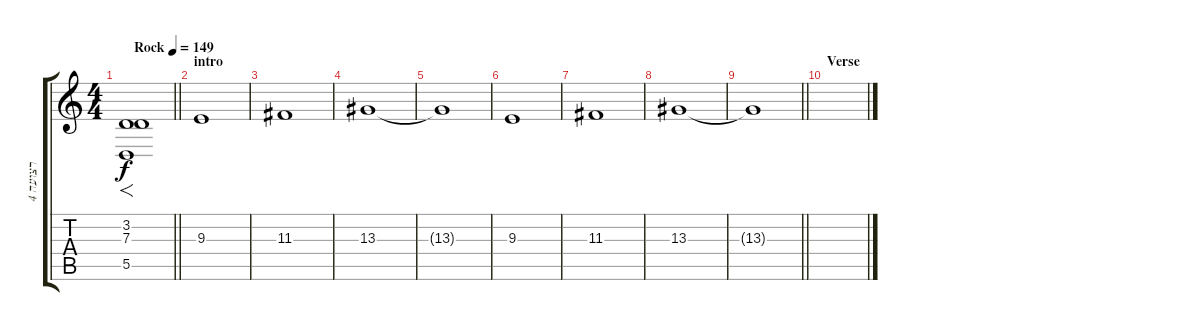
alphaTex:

\track ("רצועה 4" "רצועה 4") {instrument synthstrings1}
\staff {score tabs}
\tuning (E4 B3 G3 D3 A2 E2) {hide}
\ts (4 4)
\tempo (149 "Rock")
\clef g2
\barLineRight lightlight
\ks c
(3.2 7.3 5.5).1{f dy f instrument synthstrings1} |
\section ("" "intro")
9.3.1{volume 7} |
11.3.1 |
13.3.1 |
13.3{t}.1 |
9.3.1 |
11.3.1 |
13.3.1 |
\barLineRight lightlight
13.3{t}.1 |
\section ("" "Verse")
